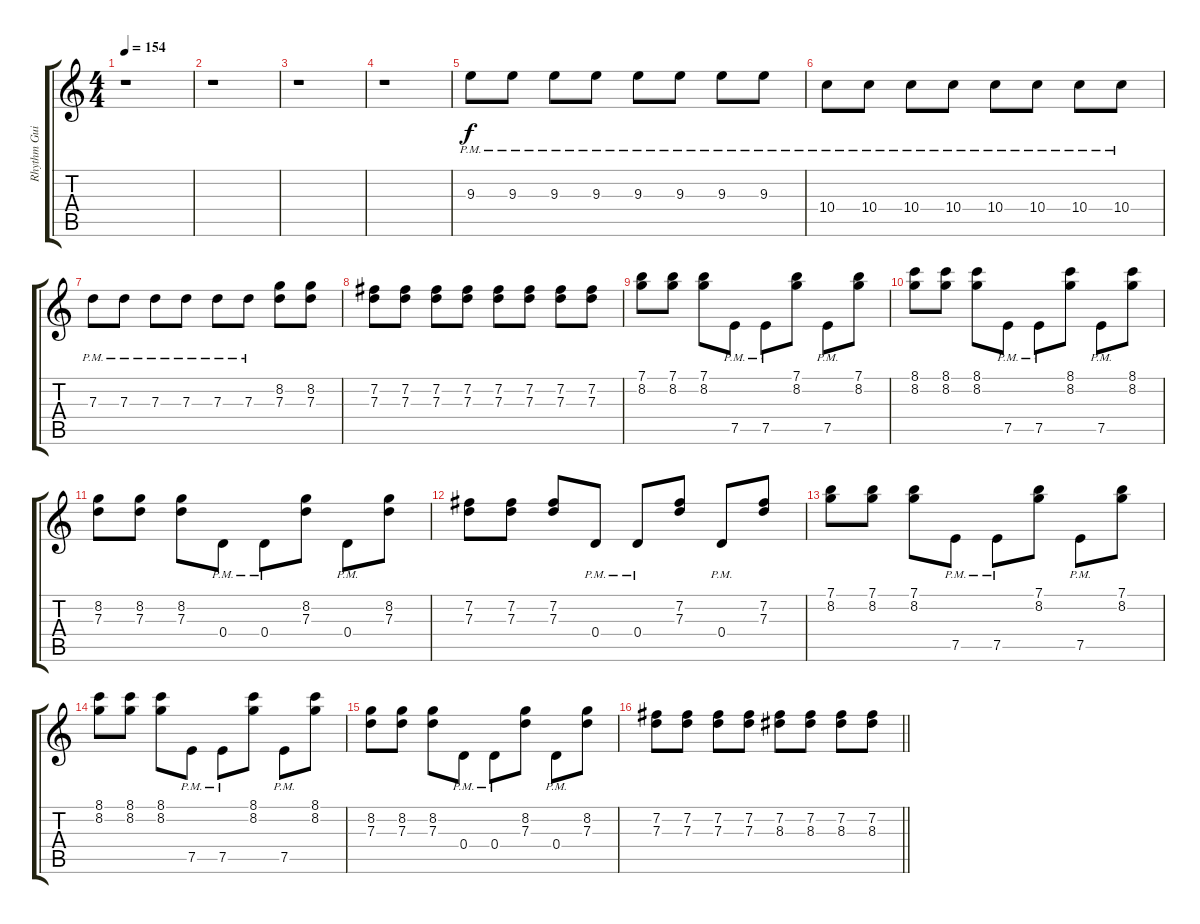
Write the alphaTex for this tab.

\track ("Rhythm Guitar II" "Rhythm Gui") {instrument overdrivenguitar}
\staff {score tabs}
\tuning (E4 B3 G3 D3 A2 E2) {hide}
\ts (4 4)
\tempo 154
\clef g2
\ks c
r.1{dy f} |
r.1 |
r.1 |
r.1 |
9.3{pm}.8 9.3{pm}.8 9.3{pm}.8 9.3{pm}.8 9.3{pm}.8 9.3{pm}.8 9.3{pm}.8 9.3{pm}.8 |
10.4{pm}.8 10.4{pm}.8 10.4{pm}.8 10.4{pm}.8 10.4{pm}.8 10.4{pm}.8 10.4{pm}.8 10.4{pm}.8 |
7.3{pm}.8 7.3{pm}.8 7.3{pm}.8 7.3{pm}.8 7.3{pm}.8 7.3{pm}.8 (8.2 7.3).8 (8.2 7.3).8 |
(7.2 7.3).8 (7.2 7.3).8 (7.2 7.3).8 (7.2 7.3).8 (7.2 7.3).8 (7.2 7.3).8 (7.2 7.3).8 (7.2 7.3).8 |
(7.1 8.2).8 (7.1 8.2).8 (7.1 8.2).8 7.5{pm}.8 7.5{pm}.8 (7.1 8.2).8 7.5{pm}.8 (7.1 8.2).8 |
(8.1 8.2).8 (8.1 8.2).8 (8.1 8.2).8 7.5{pm}.8 7.5{pm}.8 (8.1 8.2).8 7.5{pm}.8 (8.1 8.2).8 |
(8.2 7.3).8 (8.2 7.3).8 (8.2 7.3).8 0.4{pm}.8 0.4{pm}.8 (8.2 7.3).8 0.4{pm}.8 (8.2 7.3).8 |
(7.2 7.3).8 (7.2 7.3).8 (7.2 7.3).8 0.4{pm}.8 0.4{pm}.8 (7.2 7.3).8 0.4{pm}.8 (7.2 7.3).8 |
(7.1 8.2).8 (7.1 8.2).8 (7.1 8.2).8 7.5{pm}.8 7.5{pm}.8 (7.1 8.2).8 7.5{pm}.8 (7.1 8.2).8 |
(8.1 8.2).8 (8.1 8.2).8 (8.1 8.2).8 7.5{pm}.8 7.5{pm}.8 (8.1 8.2).8 7.5{pm}.8 (8.1 8.2).8 |
(8.2 7.3).8 (8.2 7.3).8 (8.2 7.3).8 0.4{pm}.8 0.4{pm}.8 (8.2 7.3).8 0.4{pm}.8 (8.2 7.3).8 |
\barLineRight lightlight
(7.2 7.3).8 (7.2 7.3).8 (7.2 7.3).8 (7.2 7.3).8 (7.2 8.3).8 (7.2 8.3).8 (7.2 8.3).8 (7.2 8.3).8
